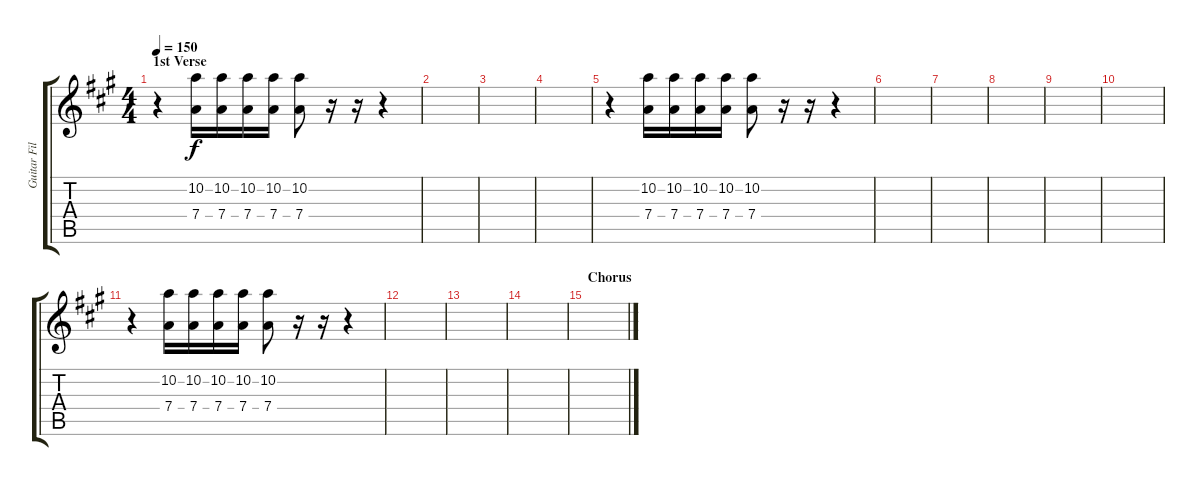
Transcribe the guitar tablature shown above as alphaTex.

\track ("Guitar Fills / Solo" "Guitar Fil") {instrument distortionguitar}
\staff {score tabs}
\tuning (E4 B3 G3 D3 A2 E2) {hide}
\ts (4 4)
\section ("" "1st Verse")
\tempo 150
\clef g2
\ks f#minor
r.4{dy f} (10.2 7.4).16 (10.2 7.4).16 (10.2 7.4).16 (10.2 7.4).16 (10.2 7.4).8 r.16 r.16 r.4 |
|
|
|
r.4 (10.2 7.4).16 (10.2 7.4).16 (10.2 7.4).16 (10.2 7.4).16 (10.2 7.4).8 r.16 r.16 r.4 |
|
|
|
|
|
r.4 (10.2 7.4).16 (10.2 7.4).16 (10.2 7.4).16 (10.2 7.4).16 (10.2 7.4).8 r.16 r.16 r.4 |
|
|
|
\section ("" "Chorus")
